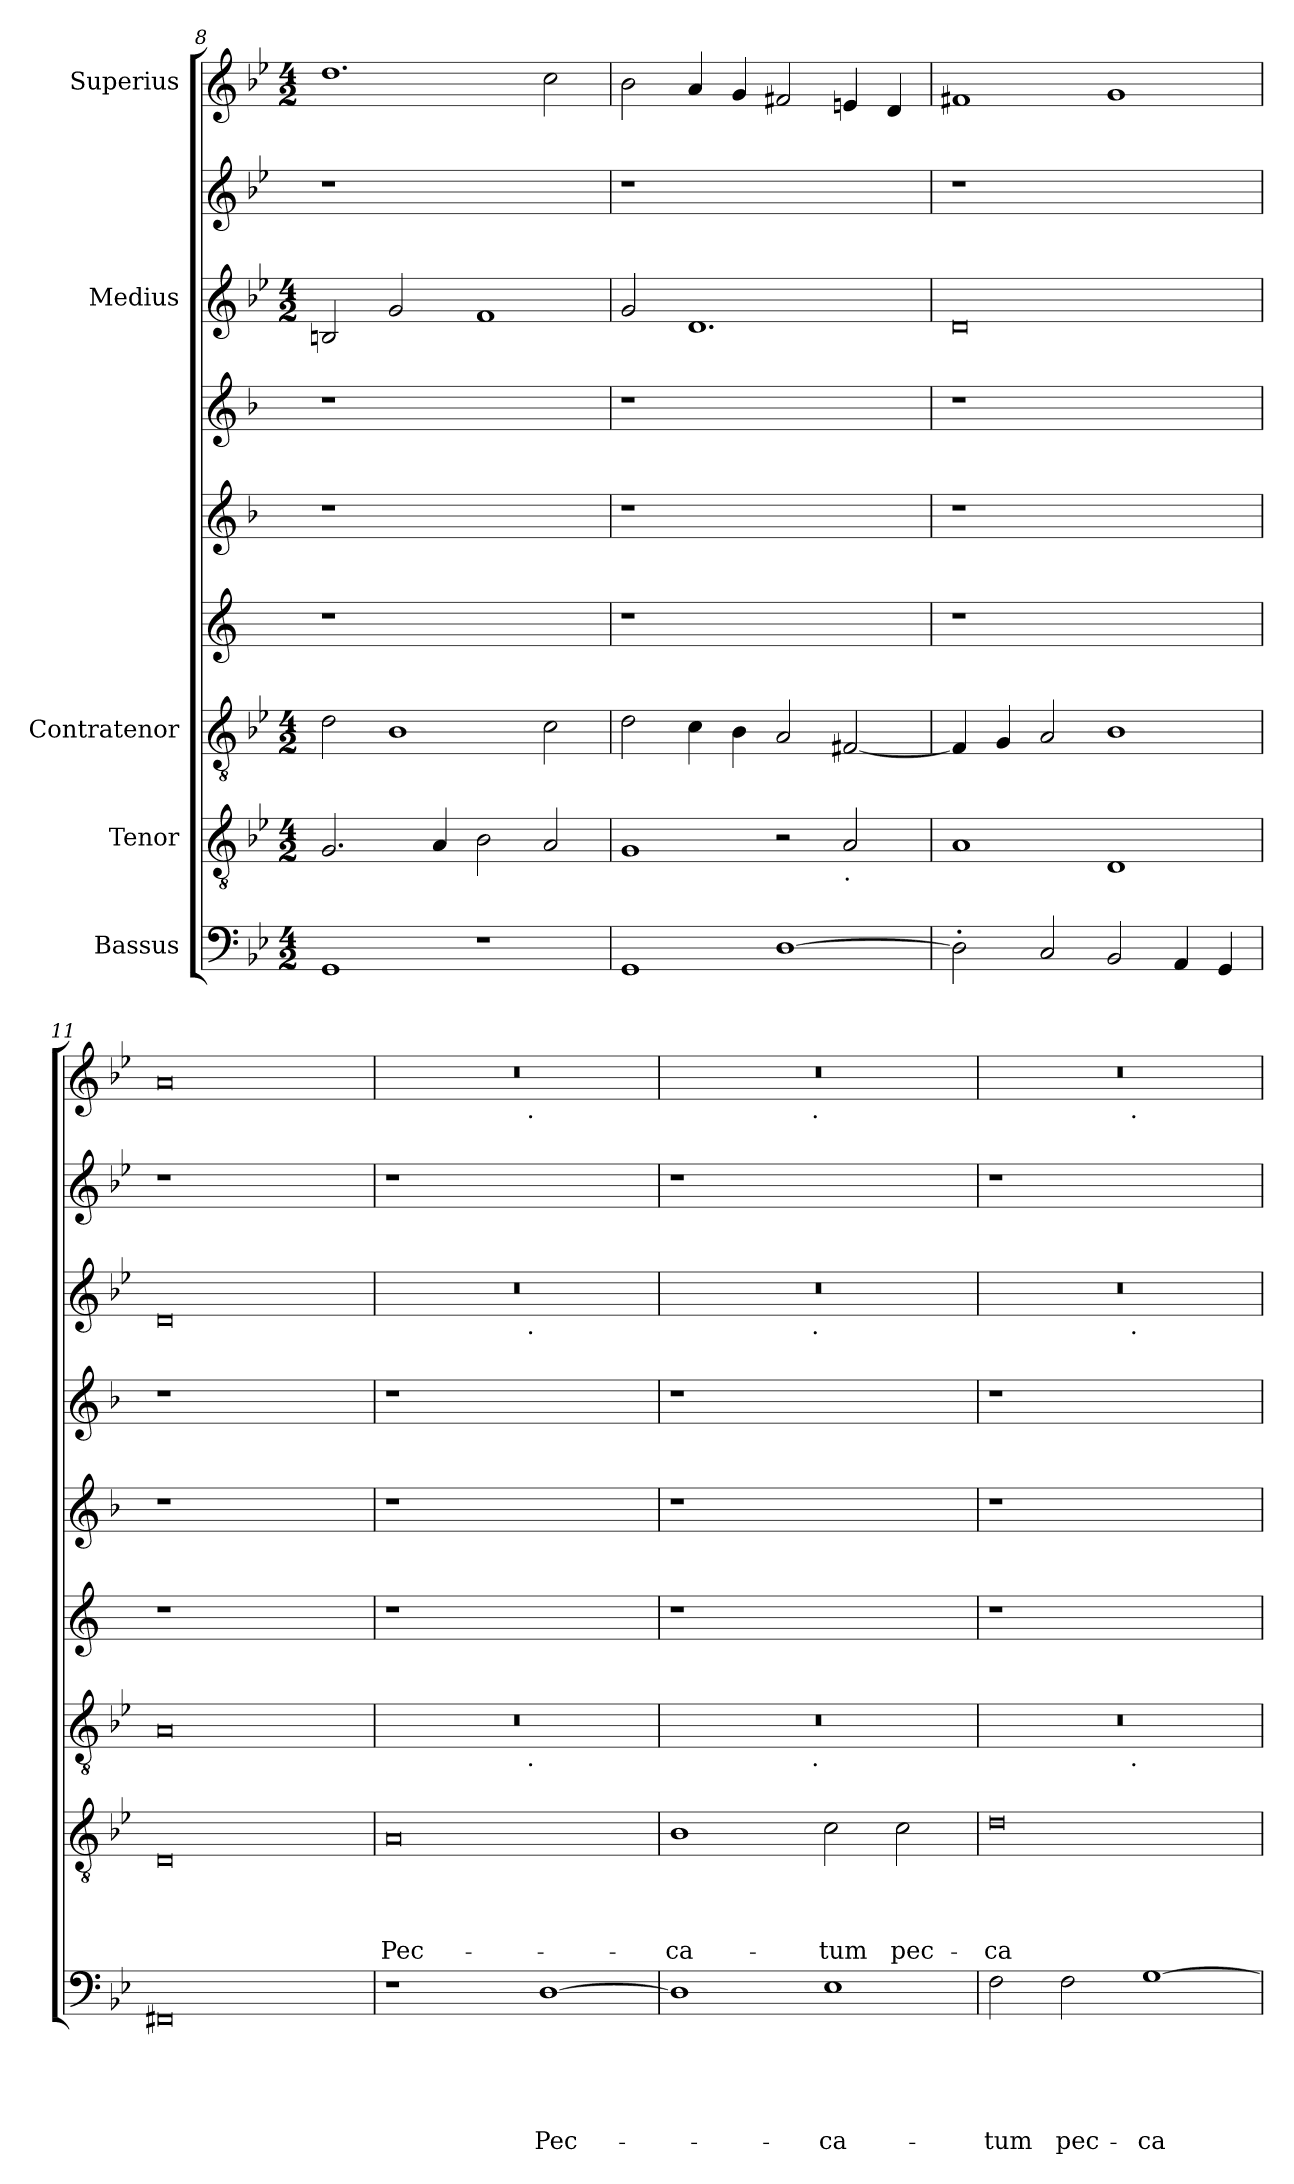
**kern	**text	**text	**text	**text	**text	**kern	**text	**text	**text	**text	**kern	**kern	**kern	**kern	**kern	**kern	**kern
*part9	*part9	*part9	*part9	*part9	*part9	*part8	*part8	*part8	*part8	*part8	*part7	*part6	*part5	*part4	*part3	*part2	*part1
*staff9	*staff9	*staff9	*staff9	*staff9	*staff9	*staff8	*staff8	*staff8	*staff8	*staff8	*staff7	*staff6	*staff5	*staff4	*staff3	*staff2	*staff1
*I"Bassus	*	*	*	*	*	*I"Tenor	*	*	*	*	*I"Contratenor	*	*	*	*I"Medius	*	*I"Superius
*clefF4	*	*	*	*	*	*clefGv2	*	*	*	*	*clefGv2	*clefG2	*clefG2	*clefG2	*clefG2	*clefG2	*clefG2
*	*	*	*	*	*	*	*	*	*	*	*	*ITrd1c2	*ITrd-3c-5	*ITrd-3c-5	*	*	*
*k[b-e-]	*	*	*	*	*	*k[b-e-]	*	*	*	*	*k[b-e-]	*k[b-e-]	*k[b-e-]	*k[b-e-]	*k[b-e-]	*k[b-e-]	*k[b-e-]
*B-:	*	*	*	*	*	*B-:	*	*	*	*	*B-:	*B-:	*B-:	*B-:	*B-:	*B-:	*B-:
*M4/2	*	*	*	*	*	*M4/2	*	*	*	*	*M4/2	*	*	*	*M4/2	*	*M4/2
=8	=8	=8	=8	=8	=8	=8	=8	=8	=8	=8	=8	=8	=8	=8	=8	=8	=8
1GG	.	.	.	.	.	2.G/	.	.	.	.	2d\	1r	1r	1r	2Bn/	1r	1.dd
.	.	.	.	.	.	.	.	.	.	.	1B-	.	.	.	2g/	.	.
.	.	.	.	.	.	4A/	.	.	.	.	.	.	.	.	.	.	.
1r	.	.	.	.	.	2B-\	.	.	.	.	.	1ryy	1ryy	1ryy	1f	1ryy	.
.	.	.	.	.	.	2A/	.	.	.	.	2c\	.	.	.	.	.	2cc\
=9	=9	=9	=9	=9	=9	=9	=9	=9	=9	=9	=9	=9	=9	=9	=9	=9	=9
1GG	.	.	.	.	.	1G	.	.	.	.	2d\	1r	1r	1r	2g/	1r	2b-\
.	.	.	.	.	.	.	.	.	.	.	4c\	.	.	.	1.d	.	4a/
.	.	.	.	.	.	.	.	.	.	.	4B-\	.	.	.	.	.	4g/
[>1D	.	.	.	.	.	2r	.	.	.	.	2A/	1ryy	1ryy	1ryy	.	1ryy	2f#X/
!	!	!	!	!	!	!LO:TX:b:t=.	!	!	!	!	!	!	!	!	!	!	!
.	.	.	.	.	.	2A/	.	.	.	.	[<2F#X/	.	.	.	.	.	4en/
.	.	.	.	.	.	.	.	.	.	.	.	.	.	.	.	.	4d/
=10	=10	=10	=10	=10	=10	=10	=10	=10	=10	=10	=10	=10	=10	=10	=10	=10	=10
2D'>\]	.	.	.	.	.	1A	.	.	.	.	4F#/]	1r	1r	1r	0d	1r	1f#X
.	.	.	.	.	.	.	.	.	.	.	4G/	.	.	.	.	.	.
2C/	.	.	.	.	.	.	.	.	.	.	2A/	.	.	.	.	.	.
2BB-/	.	.	.	.	.	1D	.	.	.	.	1B-	1ryy	1ryy	1ryy	.	1ryy	1g
4AA/	.	.	.	.	.	.	.	.	.	.	.	.	.	.	.	.	.
4GG/	.	.	.	.	.	.	.	.	.	.	.	.	.	.	.	.	.
=11	=11	=11	=11	=11	=11	=11	=11	=11	=11	=11	=11	=11	=11	=11	=11	=11	=11
0FF#X	.	.	.	.	.	0D	.	.	.	.	0A	1r	1r	1r	0d	1r	0a
.	.	.	.	.	.	.	.	.	.	.	.	1ryy	1ryy	1ryy	.	1ryy	.
!!LO:PB:g=z
=12	=12	=12	=12	=12	=12	=12	=12	=12	=12	=12	=12	=12	=12	=12	=12	=12	=12
!	!	!	!	!	!	!	!	!	!	!LO:LY:b	!	!	!	!	!	!	!
*	*	*	*	*	*	*	*	*	*	*	*^	*	*	*	*^	*	*^
1r	.	.	.	.	.	0A	.	.	.	Pec-	0r	2ryy	1r	1r	1r	0r	2ryy	1r	0r	2ryy
.	.	.	.	.	.	.	.	.	.	.	.	4...ryy	.	.	.	.	4...ryy	.	.	4...ryy
!	!	!	!	!	!	!	!	!	!	!	!	!	!	!	!	!	!	!	!	!LO:TX:b:t=.
!	!	!	!	!	!	!	!	!	!	!	!	!	!	!	!	!	!LO:TX:b:t=.	!	!	!
!	!	!	!	!	!	!	!	!	!	!	!	!LO:TX:b:t=.	!	!	!	!	!	!	!	!
.	.	.	.	.	.	.	.	.	.	.	.	1ryy	.	.	.	.	1ryy	.	.	1ryy
!	!	!	!	!	!LO:LY:b	!	!	!	!	!	!	!	!	!	!	!	!	!	!	!
[>1D	.	.	.	.	Pec-	.	.	.	.	.	.	.	1ryy	1ryy	1ryy	.	.	1ryy	.	.
.	.	.	.	.	.	.	.	.	.	.	.	32ryy	.	.	.	.	32ryy	.	.	32ryy
=13	=13	=13	=13	=13	=13	=13	=13	=13	=13	=13	=13	=13	=13	=13	=13	=13	=13	=13	=13	=13
!	!	!	!	!	!	!	!	!	!	!LO:LY:b	!	!	!	!	!	!	!	!	!	!
1D]	.	.	.	.	.	1B-	.	.	.	-ca-	0r	2ryy	1r	1r	1r	0r	2ryy	1r	0r	2ryy
.	.	.	.	.	.	.	.	.	.	.	.	4...ryy	.	.	.	.	4...ryy	.	.	4...ryy
!	!	!	!	!	!	!	!	!	!	!	!	!	!	!	!	!	!	!	!	!LO:TX:b:t=.
!	!	!	!	!	!	!	!	!	!	!	!	!	!	!	!	!	!LO:TX:b:t=.	!	!	!
!	!	!	!	!	!	!	!	!	!	!	!	!LO:TX:b:t=.	!	!	!	!	!	!	!	!
.	.	.	.	.	.	.	.	.	.	.	.	1ryy	.	.	.	.	1ryy	.	.	1ryy
!	!	!	!	!	!LO:LY:b	!	!	!	!	!LO:LY:b	!	!	!	!	!	!	!	!	!	!
1E-	.	.	.	.	-ca-	2c\	.	.	.	-tum	.	.	1ryy	1ryy	1ryy	.	.	1ryy	.	.
!	!	!	!	!	!	!	!	!	!	!LO:LY:b	!	!	!	!	!	!	!	!	!	!
.	.	.	.	.	.	2c\	.	.	.	pec-	.	.	.	.	.	.	.	.	.	.
.	.	.	.	.	.	.	.	.	.	.	.	32ryy	.	.	.	.	32ryy	.	.	32ryy
=14	=14	=14	=14	=14	=14	=14	=14	=14	=14	=14	=14	=14	=14	=14	=14	=14	=14	=14	=14	=14
!	!	!	!	!	!LO:LY:b	!	!	!	!	!LO:LY:b	!	!	!	!	!	!	!	!	!	!
2F\	.	.	.	.	-tum	0d	.	.	.	-ca-	0r	2ryy	1r	1r	1r	0r	2ryy	1r	0r	2ryy
!	!	!	!	!	!LO:LY:b	!	!	!	!	!	!	!	!	!	!	!	!	!	!	!
2F\	.	.	.	.	pec-	.	.	.	.	.	.	4...ryy	.	.	.	.	4...ryy	.	.	4...ryy
!	!	!	!	!	!	!	!	!	!	!	!	!	!	!	!	!	!	!	!	!LO:TX:b:t=.
!	!	!	!	!	!	!	!	!	!	!	!	!	!	!	!	!	!LO:TX:b:t=.	!	!	!
!	!	!	!	!	!	!	!	!	!	!	!	!LO:TX:b:t=.	!	!	!	!	!	!	!	!
.	.	.	.	.	.	.	.	.	.	.	.	1ryy	.	.	.	.	1ryy	.	.	1ryy
!	!	!	!	!	!LO:LY:b	!	!	!	!	!	!	!	!	!	!	!	!	!	!	!
[>1G	.	.	.	.	-ca-	.	.	.	.	.	.	.	1ryy	1ryy	1ryy	.	.	1ryy	.	.
.	.	.	.	.	.	.	.	.	.	.	.	32ryy	.	.	.	.	32ryy	.	.	32ryy
*	*	*	*	*	*	*	*	*	*	*	*v	*v	*	*	*	*v	*v	*	*v	*v
=	=	=	=	=	=	=	=	=	=	=	=	=	=	=	=	=	=
*-	*-	*-	*-	*-	*-	*-	*-	*-	*-	*-	*-	*-	*-	*-	*-	*-	*-
